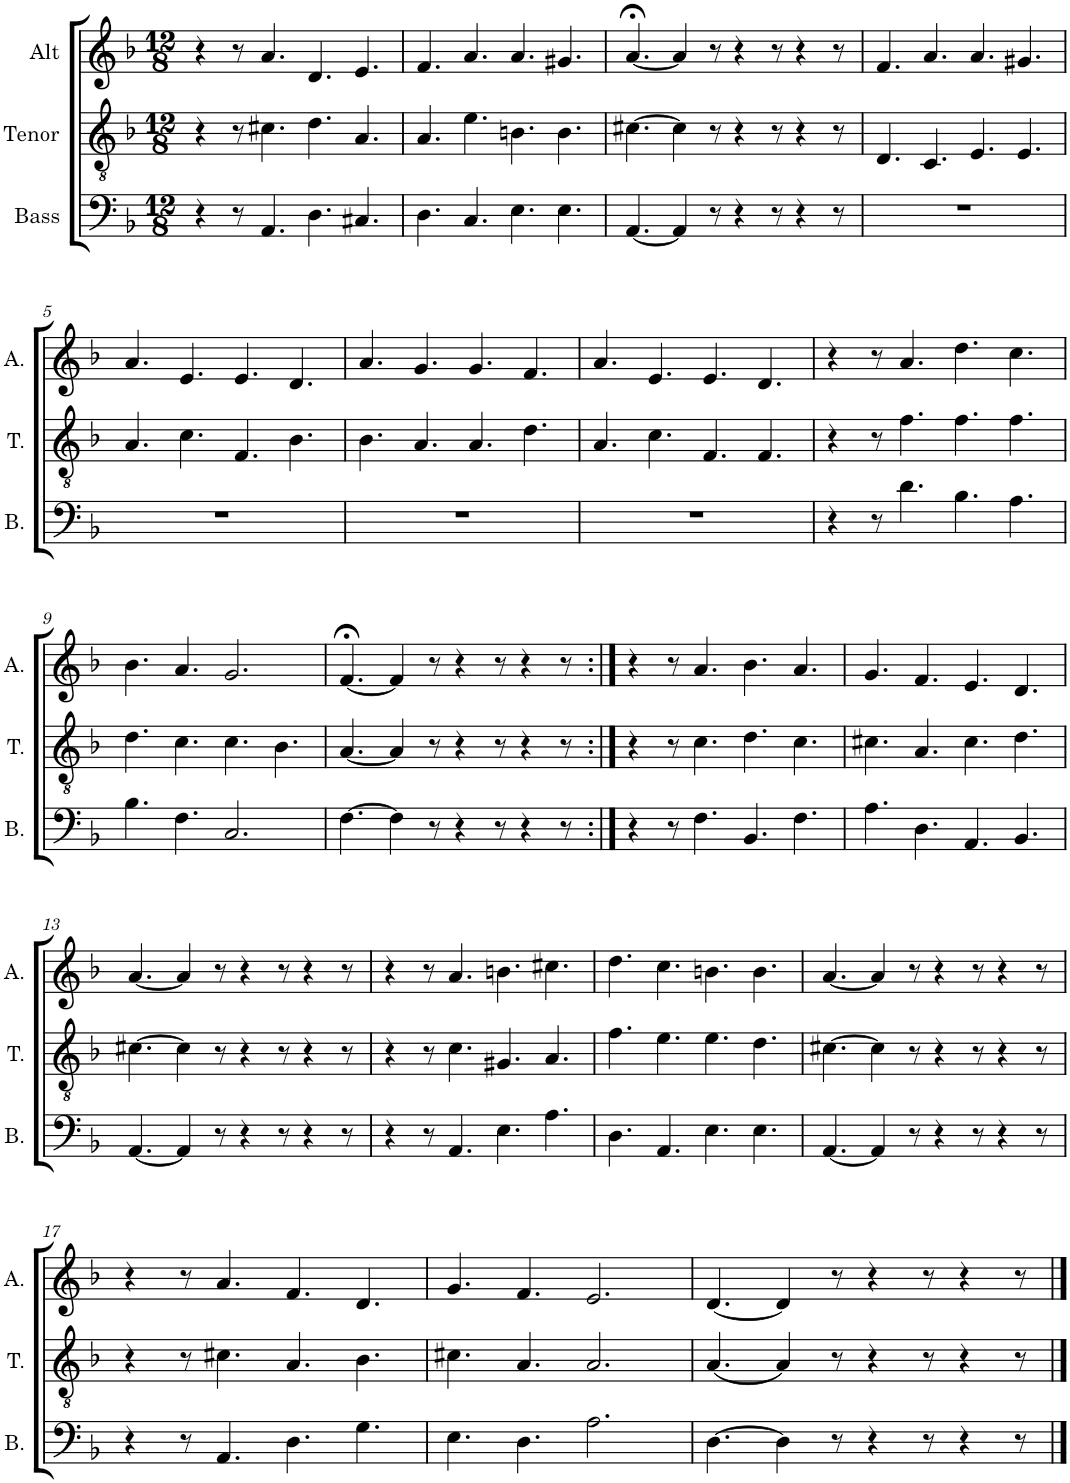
**kern	**kern	**kern
*part3	*part2	*part1
*staff3	*staff2	*staff1
*I"Bass	*I"Tenor	*I"Alt
*I'B.	*I'T.	*I'A.
*clefF4	*clefGv2	*clefG2
*k[b-]	*k[b-]	*k[b-]
*M12/8	*M12/8	*M12/8
=1	=1	=1
4r	4r	4r
8r	8r	8r
4.AA/	4.c#X\	4.a/
4.D\	4.d\	4.d/
4.C#X/	4.A/	4.e/
=2	=2	=2
4.D\	4.A/	4.f/
4.C/	4.e\	4.a/
4.E\	4.Bn\	4.a/
4.E\	4.B\	4.g#X/
=3	=3	=3
[4.AA/	[4.c#X\	[4.a;</
4AA/]	4c#\]	4a/]
8r	8r	8r
4r	4r	4r
8r	8r	8r
4r	4r	4r
8r	8r	8r
=4	=4	=4
1.r	4.D/	4.f/
.	4.C/	4.a/
.	4.E/	4.a/
.	4.E/	4.g#X/
!!LO:LB:g=z
=5	=5	=5
1.r	4.A/	4.a/
.	4.c\	4.e/
.	4.F/	4.e/
.	4.B-\	4.d/
=6	=6	=6
1.r	4.B-\	4.a/
.	4.A/	4.g/
.	4.A/	4.g/
.	4.d\	4.f/
=7	=7	=7
1.r	4.A/	4.a/
.	4.c\	4.e/
.	4.F/	4.e/
.	4.F/	4.d/
=8	=8	=8
4r	4r	4r
8r	8r	8r
4.d\	4.f\	4.a/
4.B-\	4.f\	4.dd\
4.A\	4.f\	4.cc\
!!LO:LB:g=z
=9	=9	=9
4.B-\	4.d\	4.b-\
4.F\	4.c\	4.a/
2.C/	4.c\	2.g/
.	4.B-\	.
=10	=10	=10
[4.F\	[4.A/	[4.f;</
4F\]	4A/]	4f/]
8r	8r	8r
4r	4r	4r
8r	8r	8r
4r	4r	4r
8r	8r	8r
=11:|!	=11:|!	=11:|!
4r	4r	4r
8r	8r	8r
4.F\	4.c\	4.a/
4.BB-/	4.d\	4.b-\
4.F\	4.c\	4.a/
=12	=12	=12
4.A\	4.c#X\	4.g/
4.D\	4.A/	4.f/
4.AA/	4.c#\	4.e/
4.BB-/	4.d\	4.d/
!!LO:LB:g=z
=13	=13	=13
[4.AA/	[4.c#X\	[4.a/
4AA/]	4c#\]	4a/]
8r	8r	8r
4r	4r	4r
8r	8r	8r
4r	4r	4r
8r	8r	8r
=14	=14	=14
4r	4r	4r
8r	8r	8r
4.AA/	4.c\	4.a/
4.E\	4.G#X/	4.bn\
4.A\	4.A/	4.cc#X\
=15	=15	=15
4.D\	4.f\	4.dd\
4.AA/	4.e\	4.cc\
4.E\	4.e\	4.bn\
4.E\	4.d\	4.b\
=16	=16	=16
[4.AA/	[4.c#X\	[4.a/
4AA/]	4c#\]	4a/]
8r	8r	8r
4r	4r	4r
8r	8r	8r
4r	4r	4r
8r	8r	8r
!!LO:LB:g=z
=17	=17	=17
4r	4r	4r
8r	8r	8r
4.AA/	4.c#X\	4.a/
4.D\	4.A/	4.f/
4.G\	4.B-\	4.d/
=18	=18	=18
4.E\	4.c#X\	4.g/
4.D\	4.A/	4.f/
2.A\	2.A/	2.e/
=19	=19	=19
[4.D\	[4.A/	[4.d/
4D\]	4A/]	4d/]
8r	8r	8r
4r	4r	4r
8r	8r	8r
4r	4r	4r
8r	8r	8r
==	==	==
*-	*-	*-
